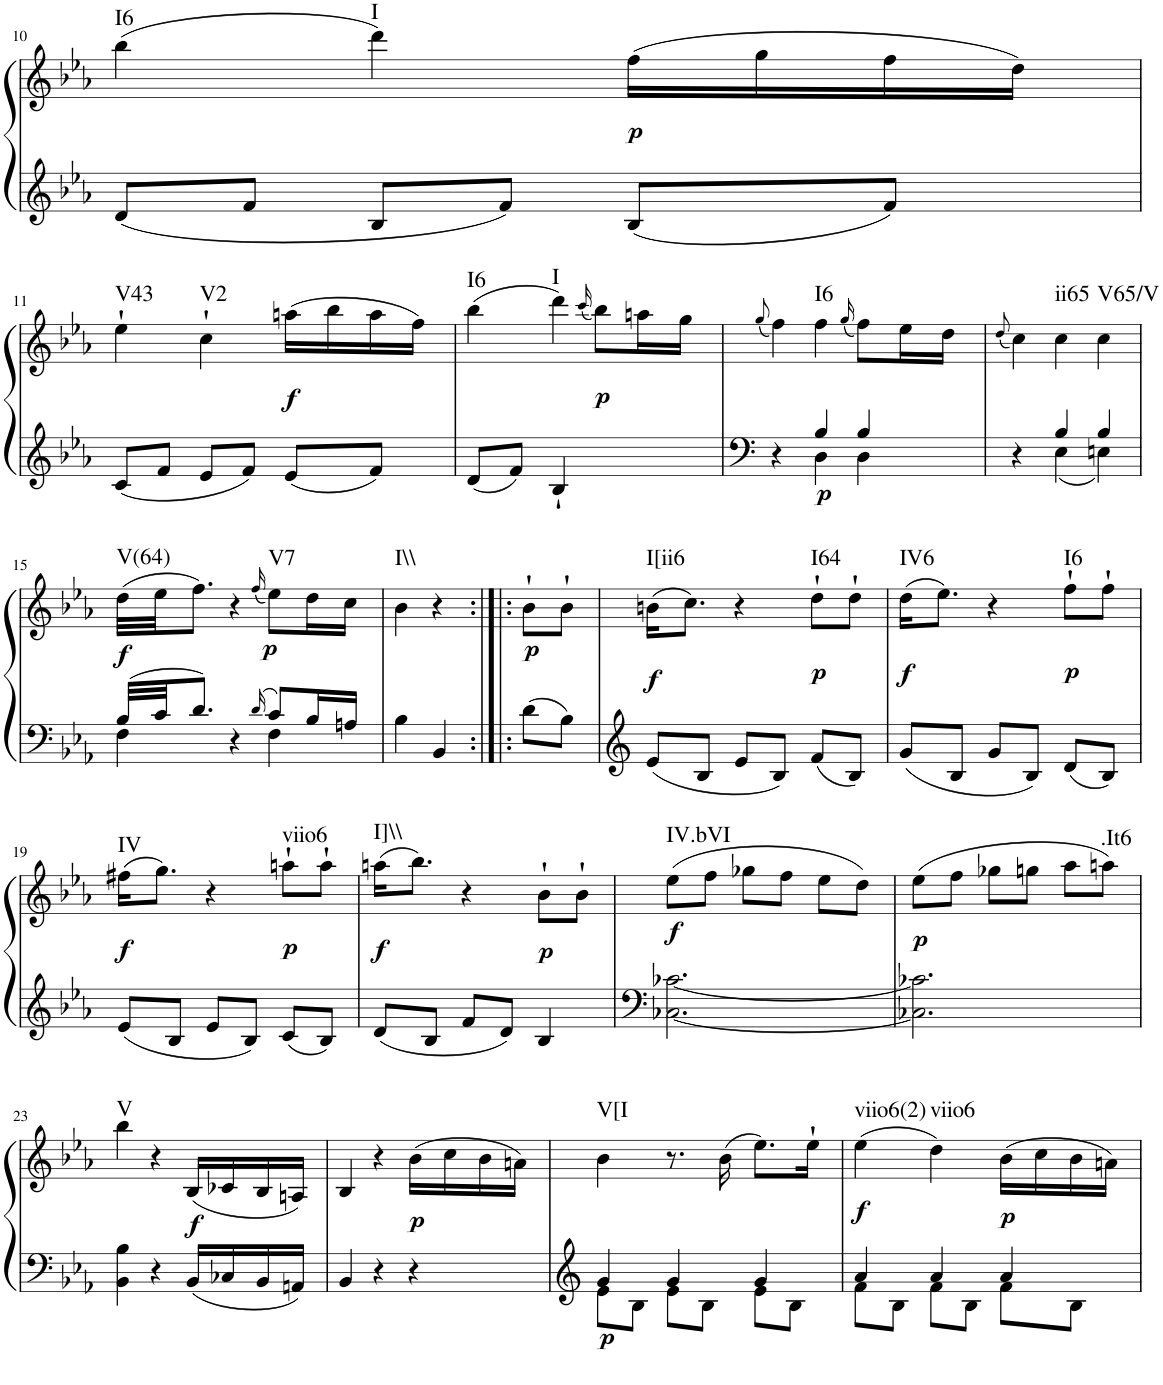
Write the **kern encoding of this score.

**kern	**kern	**dynam	**harte
*part1	*part1	*part1	*part1
*staff2	*staff1	*staff1/2	*
*I"Klavier linke Hand	*	*	*
!!LO:PB:g=z
*clefG2	*clefG2	*	*
*k[b-e-a-]	*k[b-e-a-]	*	*
*M3/4	*M3/4	*	*
=10	=10	=10	=10
!	!	!	!LO:H:kt=I6
8d/L	(4bb-\	.	N
8f/J	.	.	.
!	!	!	!LO:H:kt=I
8B-/L	4ddd\)	.	N
8f/J	.	.	.
!	!	!LO:DY:b	!
8B-/L	(16ff\LL	p	.
.	16gg\	.	.
8f/J	16ff\	.	.
.	16dd\JJ)	.	.
!!LO:LB:g=z
=11	=11	=11	=11
!	!	!	!LO:H:kt=V43
8c/L	4ee-`\	.	N
8f/J	.	.	.
!	!	!	!LO:H:kt=V2
8e-/L	4cc`\	.	N
8f/J	.	.	.
!	!	!LO:DY:b	!
8e-/L	(16aan\LL	f	.
.	16bb-\	.	.
8f/J	16aa\	.	.
.	16ff\JJ)	.	.
=12	=12	=12	=12
!	!	!	!LO:H:kt=I6
8d/L	(4bb-\	.	N
8f/J	.	.	.
!	!	!	!LO:H:kt=I
4B-`/	4ddd\)	.	N
.	(16qccc/	.	.
!	!	!LO:DY:b	!
4ryy	8bb-\L)	p	.
.	16aan\L	.	.
.	16gg\JJ	.	.
=13	=13	=13	=13
.	(8qgg/	.	.
*^	*	*	*
4r	4ryy	4ff\)	.	.
!	!	!	!LO:DY:b=2	!LO:H:kt=I6
4B-/	4D\	4ff\	p	N
.	.	(16qgg/	.	.
4B-/	4D\	8ff\L)	.	.
.	.	16ee-\L	.	.
.	.	16dd\JJ	.	.
=14	=14	=14	=14	=14
.	.	(8qdd/	.	.
4r	4ryy	4cc\)	.	.
!	!	!	!	!LO:H:kt=ii65
4B-/	4E-\	4cc\	.	N
!	!	!	!	!LO:H:kt=V65/V
4B-/	4En\	4cc\	.	N
!!LO:LB:g=z
=15	=15	=15	=15	=15
!	!	!	!LO:DY:b	!LO:H:kt=V(64)
32B-/LLL	4F\	(32dd\LLL	f	N
32c/JJ	.	32ee-\JJ	.	.
8.d/J	.	8.ff\J)	.	.
4r	4ryy	4r	.	.
16qd/	.	(16qff/	.	.
!	!	!	!LO:DY:b	!LO:H:kt=V7
8c/L	4F\	8ee-\L)	p	N
16B-/L	.	16dd\L	.	.
16An/JJ	.	16cc\JJ	.	.
*v	*v	*	*	*
=16	=16	=16	=16
!	!	!	!LO:H:kt=I\\
4B-\	4b-\	.	N
4BB-/	4r	.	.
=16X1:|!|:	=16X1:|!|:	=16X1:|!|:	=16X1:|!|:
!	!	!LO:DY:b	!
8d\L	8b-`\L	p	.
8B-\J	8b-`\J	.	.
=17	=17	=17	=17
!	!	!LO:DY:b	!LO:H:kt=I[ii6
8e-/L	(16bn\KL	f	N
.	8.cc\J)	.	.
8B-/J	.	.	.
8e-/L	4r	.	.
8B-/J	.	.	.
!	!	!LO:DY:b	!LO:H:kt=I64
8f/L	8dd`\L	p	N
8B-/J	8dd`\J	.	.
=18	=18	=18	=18
!	!	!LO:DY:b	!LO:H:kt=IV6
8g/L	(16dd\KL	f	N
.	8.ee-\J)	.	.
8B-/J	.	.	.
8g/L	4r	.	.
8B-/J	.	.	.
!	!	!LO:DY:b	!LO:H:kt=I6
8d/L	8ff`\L	p	N
8B-/J	8ff`\J	.	.
!!LO:LB:g=z
=19	=19	=19	=19
!	!	!LO:DY:b	!LO:H:kt=IV
8e-/L	(16ff#X\KL	f	N
.	8.gg\J)	.	.
8B-/J	.	.	.
8e-/L	4r	.	.
8B-/J	.	.	.
!	!	!LO:DY:b	!LO:H:kt=viio6
8c/L	8aan`\L	p	N
8B-/J	8aa`\J	.	.
=20	=20	=20	=20
!	!	!LO:DY:b	!LO:H:kt=I]\\
8d/L	(16aan\KL	f	N
.	8.bb-\J)	.	.
8B-/J	.	.	.
8f/L	4r	.	.
8d/J	.	.	.
!	!	!LO:DY:b	!
4B-/	8b-`\L	p	.
.	8b-`\J	.	.
=21	=21	=21	=21
*^	*	*	*
!	!	!	!LO:DY:b	!LO:H:kt=IV.bVI
[2.c-X\	[2.C-X\	(8ee-\L	f	N
.	.	8ff\J	.	.
.	.	8gg-X\L	.	.
.	.	8ff\J	.	.
.	.	8ee-\L	.	.
.	.	8dd\J)	.	.
=22	=22	=22	=22	=22
!	!	!	!LO:DY:b	!
2.c-X\]	2.C-X\]	(8ee-\L	p	.
.	.	8ff\J	.	.
.	.	8gg-X\L	.	.
.	.	8ggn\J	.	.
.	.	8aa-\L	.	.
!	!	!	!	!LO:H:kt=.It6
.	.	8aan\J)	.	N
*v	*v	*	*	*
!!LO:LB:g=z
=23	=23	=23	=23
!	!	!	!LO:H:kt=V
4BB-\ 4B-\	4bb-\	.	N
4r	4r	.	.
!	!	!LO:DY:b	!
16BB-/LL	(16B-/LL	f	.
16C-X/	16c-X/	.	.
16BB-/	16B-/	.	.
16AAn/JJ	16An/JJ)	.	.
=24	=24	=24	=24
4BB-/	4B-/	.	.
4r	4r	.	.
!	!	!LO:DY:b	!
4r	(16b-\LL	p	.
.	16cc\	.	.
.	16b-\	.	.
.	16an\JJ)	.	.
=25	=25	=25	=25
*^	*	*	*
!	!	!	!LO:DY:b=2	!LO:H:kt=V[I
4g/	8e-\L	4b-\	p	N
.	8B-\J	.	.	.
4g/	8e-\L	8.r	.	.
.	8B-\J	.	.	.
.	.	(16b-\	.	.
4g/	8e-\L	8.ee-\L)	.	.
.	8B-\J	.	.	.
.	.	16ee-`\Jk	.	.
=26	=26	=26	=26	=26
!	!	!	!LO:DY:b	!LO:H:kt=viio6(2)
4a-/	8f\L	(4ee-\	f	N
.	8B-\J	.	.	.
!	!	!	!	!LO:H:kt=viio6
4a-/	8f\L	4dd\)	.	N
.	8B-\J	.	.	.
!	!	!	!LO:DY:b	!
4a-/	8f\L	(16b-\LL	p	.
.	.	16cc\	.	.
.	8B-\J	16b-\	.	.
.	.	16an\JJ)	.	.
*v	*v	*	*	*
=	=	=	=
*-	*-	*-	*-
